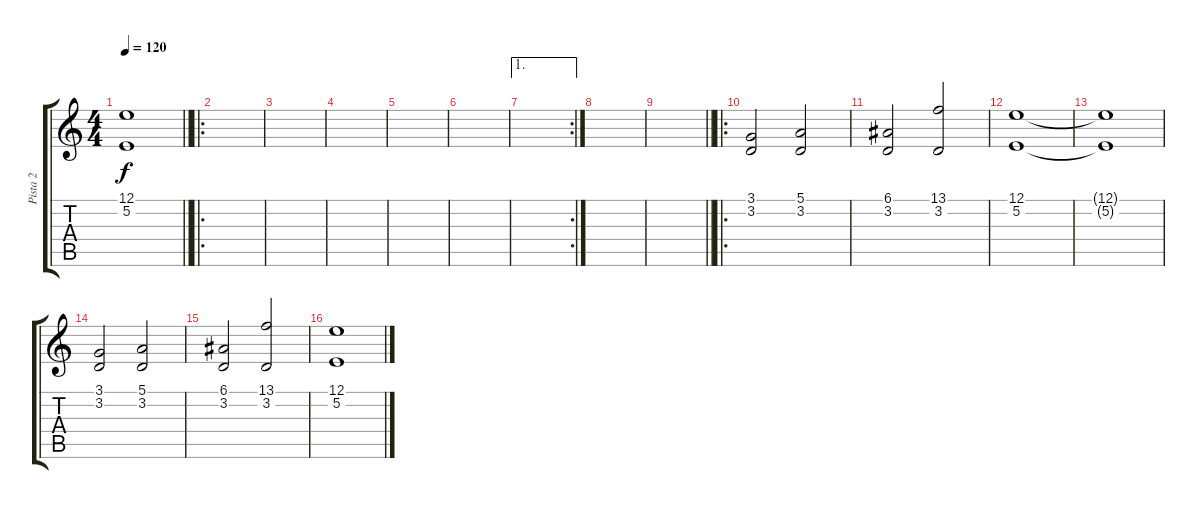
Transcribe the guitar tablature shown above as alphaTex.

\track ("Pista 2" "Pista 2") {instrument violin}
\staff {score tabs}
\tuning (E4 B3 G3 D3 A2 E2) {hide}
\ts (4 4)
\tempo 120
\clef g2
\barLineRight lightlight
\ks c
(12.1{t} 5.2{t}).1{dy f} |
\ro
|
|
|
|
|
\ae 1
\rc 2
|
|
\barLineRight lightlight
|
\ro
(3.1 3.2).2 (5.1 3.2).2 |
(6.1 3.2).2 (13.1 3.2).2 |
(12.1 5.2).1 |
(12.1{t} 5.2{t}).1 |
(3.1 3.2).2 (5.1 3.2).2 |
(6.1 3.2).2 (13.1 3.2).2 |
(12.1 5.2).1
